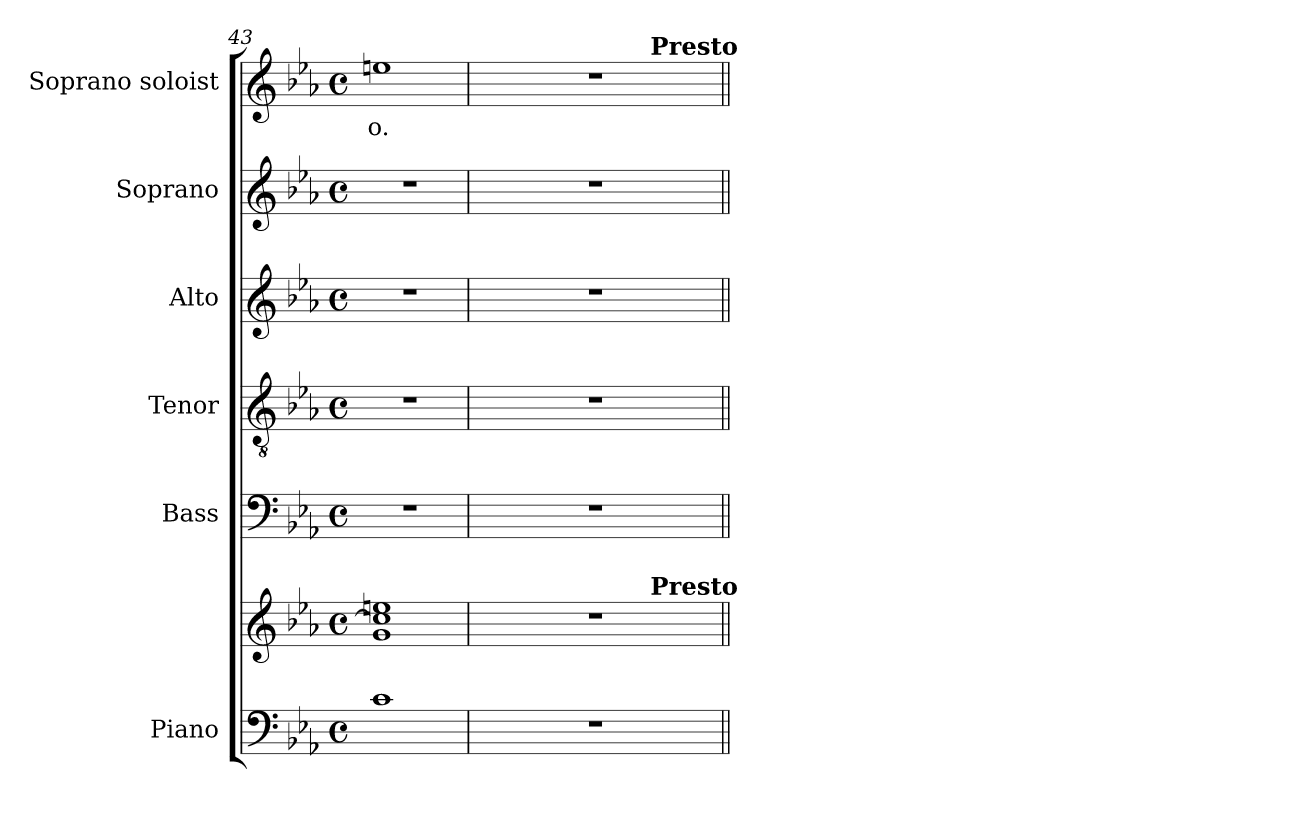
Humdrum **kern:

**kern	**kern	**kern	**kern	**kern	**kern	**kern	**text
*part6	*part6	*part5	*part4	*part3	*part2	*part1	*part1
*staff7	*staff6	*staff5	*staff4	*staff3	*staff2	*staff1	*staff1
*I"Piano	*	*I"Bass	*I"Tenor	*I"Alto	*I"Soprano	*I"Soprano soloist	*
*I'Pno.	*	*I'B.	*I'T.	*I'A.	*I'S.	*I'S.	*
*clefF4	*clefG2	*clefF4	*clefGv2	*clefG2	*clefG2	*clefG2	*
*	*	*	*ITrd7c12	*	*	*	*
*k[b-e-a-]	*k[b-e-a-]	*k[b-e-a-]	*k[b-e-a-]	*k[b-e-a-]	*k[b-e-a-]	*k[b-e-a-]	*
*E-:	*E-:	*E-:	*E-:	*E-:	*E-:	*E-:	*
*M4/4	*M4/4	*M4/4	*M4/4	*M4/4	*M4/4	*M4/4	*
*met(c)	*met(c)	*met(c)	*met(c)	*met(c)	*met(c)	*met(c)	*
=43	=43	=43	=43	=43	=43	=43	=43
*	*^	*	*	*	*	*	*
!	!	!	!	!	!	!	!	!LO:LY:b:color=#000000
1ci	1eeni	1gi 1cci]	1r	1r	1r	1r	1eeni	-o.
=44	=44	=44	=44	=44	=44	=44	=44	=44
*	*	*	*	*	*	*	*^	*
1r	1r	2ryy	1r	1r	1r	1r	1r	2ryy	.
.	.	4ryy	.	.	.	.	.	4ryy	.
.	.	8ryy	.	.	.	.	.	8ryy	.
.	.	16ryy	.	.	.	.	.	16ryy	.
.	.	32ryy	.	.	.	.	.	32ryy	.
.	.	64ryy	.	.	.	.	.	64ryy	.
.	.	128...ryy	.	.	.	.	.	128...ryy	.
*	*MM160	*	*	*	*	*	*MM160	*	*
!	!	!	!	!	!	!	!	!LO:TX:a:B:t=Presto	!
!	!	!LO:TX:a:B:t=Presto	!	!	!	!	!	!	!
.	.	1024ryy	.	.	.	.	.	1024ryy	.
*	*v	*v	*	*	*	*	*v	*v	*
=||	=||	=||	=||	=||	=||	=||	=||
*-	*-	*-	*-	*-	*-	*-	*-
